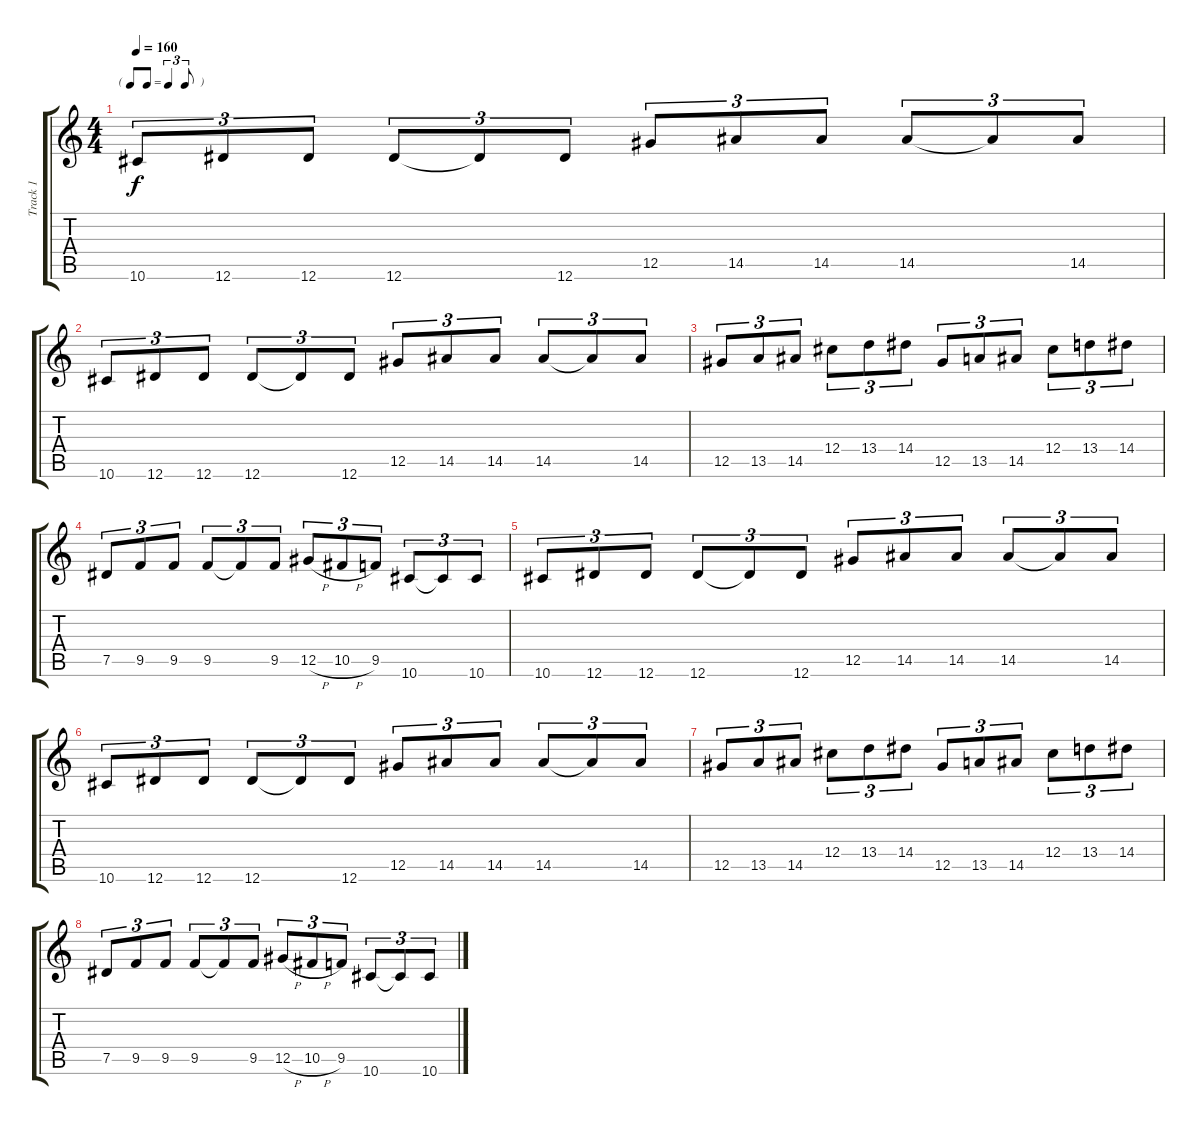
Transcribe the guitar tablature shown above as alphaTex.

\track ("Track 1" "Track 1") {instrument distortionguitar}
\staff {score tabs}
\tuning (Eb4 Bb3 Gb3 Db3 Ab2 Eb2) {hide}
\ts (4 4)
\tf triplet8th
\tempo 160
\clef g2
\ks c
10.6.8{tu (3 2) dy f} 12.6.8{tu (3 2)} 12.6.8{tu (3 2)} 12.6.8{tu (3 2)} 12.6{t}.8{tu (3 2)} 12.6.8{tu (3 2)} 12.5.8{tu (3 2)} 14.5.8{tu (3 2)} 14.5.8{tu (3 2)} 14.5.8{tu (3 2)} 14.5{t}.8{tu (3 2)} 14.5.8{tu (3 2)} |
10.6.8{tu (3 2)} 12.6.8{tu (3 2)} 12.6.8{tu (3 2)} 12.6.8{tu (3 2)} 12.6{t}.8{tu (3 2)} 12.6.8{tu (3 2)} 12.5.8{tu (3 2)} 14.5.8{tu (3 2)} 14.5.8{tu (3 2)} 14.5.8{tu (3 2)} 14.5{t}.8{tu (3 2)} 14.5.8{tu (3 2)} |
12.5.8{tu (3 2)} 13.5.8{tu (3 2)} 14.5.8{tu (3 2)} 12.4.8{tu (3 2)} 13.4.8{tu (3 2)} 14.4.8{tu (3 2)} 12.5.8{tu (3 2)} 13.5.8{tu (3 2)} 14.5.8{tu (3 2)} 12.4.8{tu (3 2)} 13.4.8{tu (3 2)} 14.4.8{tu (3 2)} |
7.5.8{tu (3 2)} 9.5.8{tu (3 2)} 9.5.8{tu (3 2)} 9.5.8{tu (3 2)} 9.5{t}.8{tu (3 2)} 9.5.8{tu (3 2)} 12.5{h}.8{tu (3 2)} 10.5{h}.8{tu (3 2)} 9.5.8{tu (3 2)} 10.6.8{tu (3 2)} 10.6{t}.8{tu (3 2)} 10.6.8{tu (3 2)} |
10.6.8{tu (3 2)} 12.6.8{tu (3 2)} 12.6.8{tu (3 2)} 12.6.8{tu (3 2)} 12.6{t}.8{tu (3 2)} 12.6.8{tu (3 2)} 12.5.8{tu (3 2)} 14.5.8{tu (3 2)} 14.5.8{tu (3 2)} 14.5.8{tu (3 2)} 14.5{t}.8{tu (3 2)} 14.5.8{tu (3 2)} |
10.6.8{tu (3 2)} 12.6.8{tu (3 2)} 12.6.8{tu (3 2)} 12.6.8{tu (3 2)} 12.6{t}.8{tu (3 2)} 12.6.8{tu (3 2)} 12.5.8{tu (3 2)} 14.5.8{tu (3 2)} 14.5.8{tu (3 2)} 14.5.8{tu (3 2)} 14.5{t}.8{tu (3 2)} 14.5.8{tu (3 2)} |
12.5.8{tu (3 2)} 13.5.8{tu (3 2)} 14.5.8{tu (3 2)} 12.4.8{tu (3 2)} 13.4.8{tu (3 2)} 14.4.8{tu (3 2)} 12.5.8{tu (3 2)} 13.5.8{tu (3 2)} 14.5.8{tu (3 2)} 12.4.8{tu (3 2)} 13.4.8{tu (3 2)} 14.4.8{tu (3 2)} |
7.5.8{tu (3 2)} 9.5.8{tu (3 2)} 9.5.8{tu (3 2)} 9.5.8{tu (3 2)} 9.5{t}.8{tu (3 2)} 9.5.8{tu (3 2)} 12.5{h}.8{tu (3 2)} 10.5{h}.8{tu (3 2)} 9.5.8{tu (3 2)} 10.6.8{tu (3 2)} 10.6{t}.8{tu (3 2)} 10.6.8{tu (3 2)}
